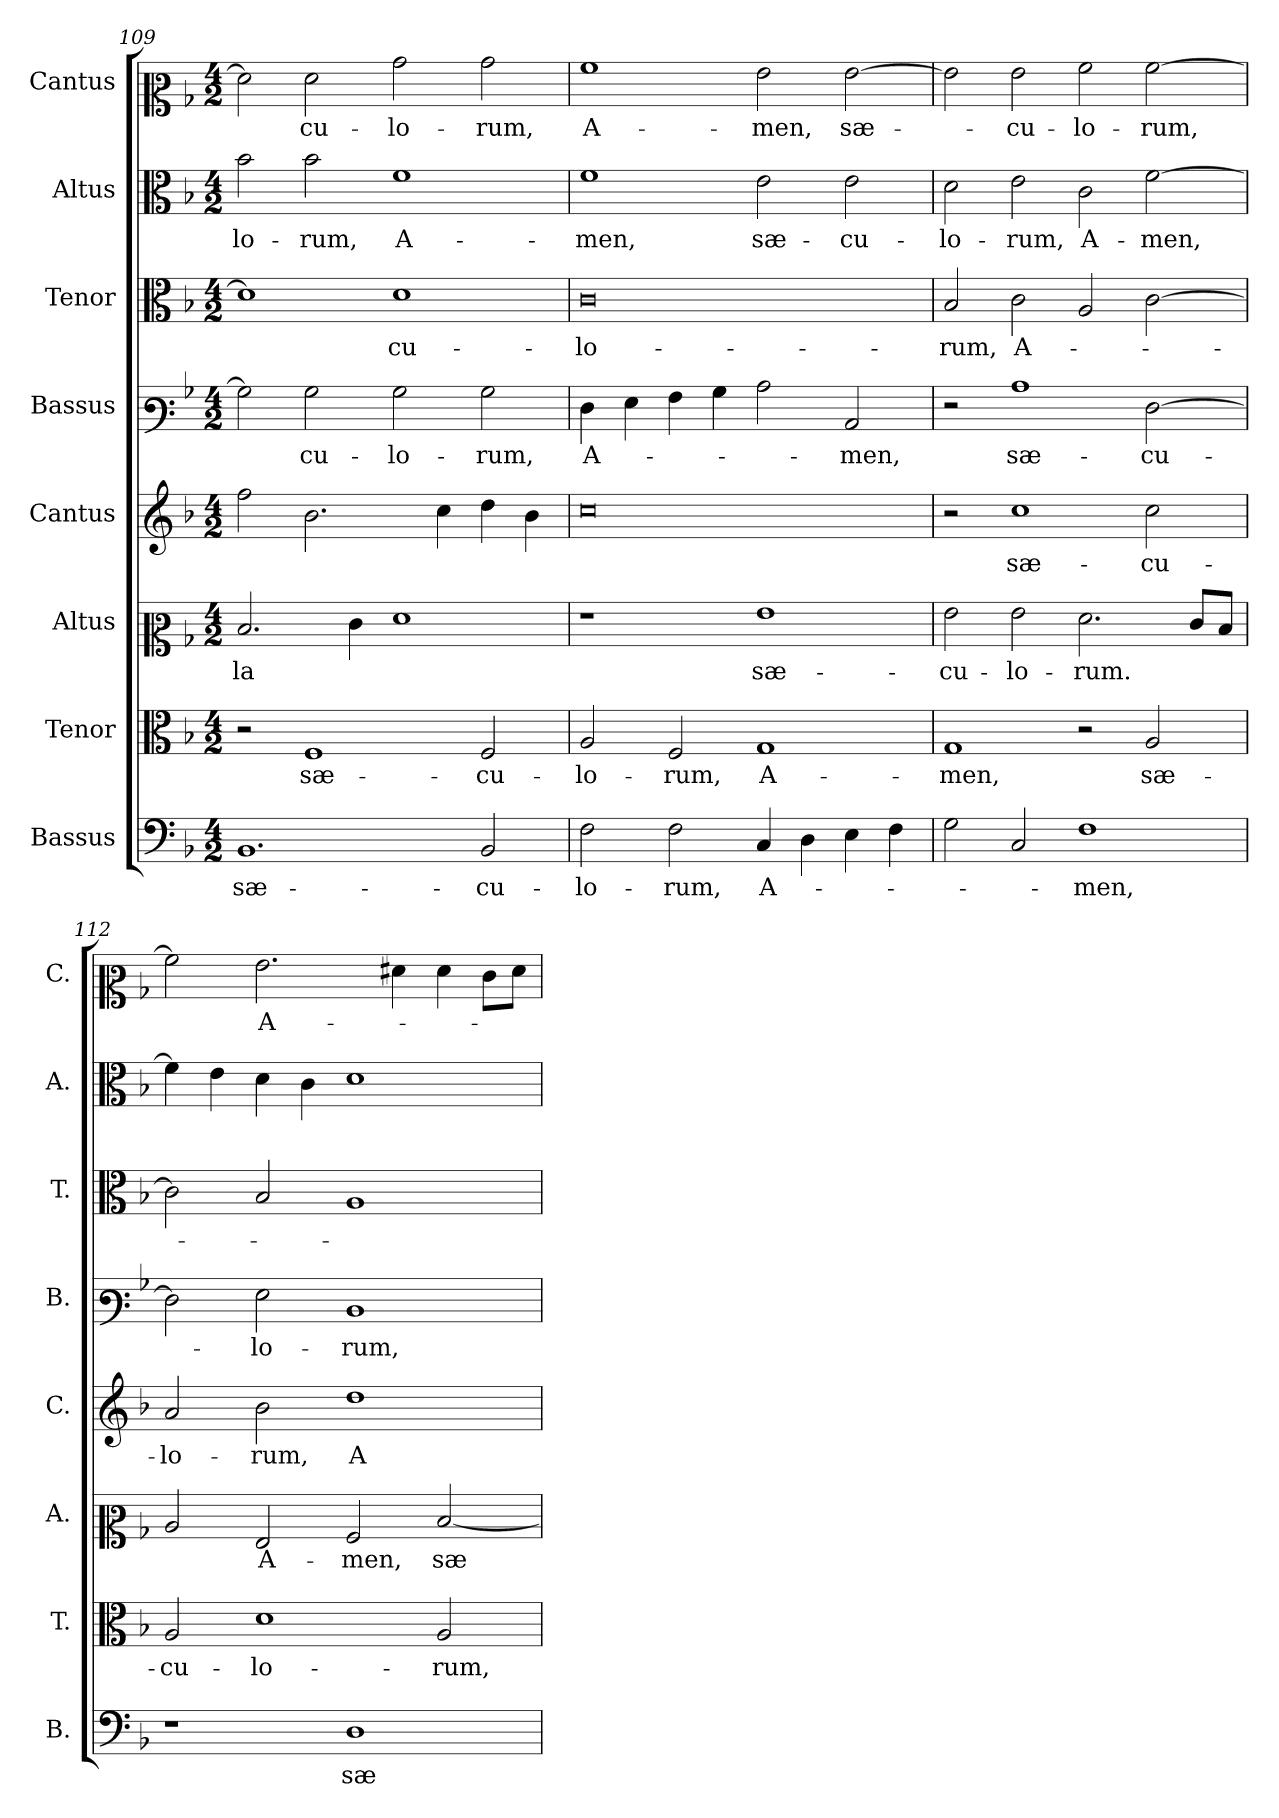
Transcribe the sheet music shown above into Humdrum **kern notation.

**kern	**text	**kern	**text	**kern	**text	**kern	**text	**kern	**text	**kern	**text	**kern	**text	**kern	**text
*part8	*part8	*part7	*part7	*part6	*part6	*part5	*part5	*part4	*part4	*part3	*part3	*part2	*part2	*part1	*part1
*staff8	*staff8	*staff7	*staff7	*staff6	*staff6	*staff5	*staff5	*staff4	*staff4	*staff3	*staff3	*staff2	*staff2	*staff1	*staff1
*I"Bassus	*	*I"Tenor	*	*I"Altus	*	*I"Cantus	*	*I"Bassus	*	*I"Tenor	*	*I"Altus	*	*I"Cantus	*
*I'B.	*	*I'T.	*	*I'A.	*	*I'C.	*	*I'B.	*	*I'T.	*	*I'A.	*	*I'C.	*
*clefF4	*	*clefC3	*	*clefC2	*	*clefG2	*	*clefF3	*	*clefC3	*	*clefC3	*	*clefC2	*
*k[b-]	*	*k[b-]	*	*k[b-]	*	*k[b-]	*	*k[b-]	*	*k[b-]	*	*k[b-]	*	*k[b-]	*
*M4/2	*	*M4/2	*	*M4/2	*	*M4/2	*	*M4/2	*	*M4/2	*	*M4/2	*	*M4/2	*
=109	=109	=109	=109	=109	=109	=109	=109	=109	=109	=109	=109	=109	=109	=109	=109
1.BB-	sæ-	2r	.	2.d/	-la	2ff\	.	2B-\]	.	1d]	.	2b-\	-lo-	2f\]	.
.	.	1F	sæ-	.	.	2.b-\	.	2B-\	-cu-	.	.	2b-\	-rum,	2f\	-cu-
.	.	.	.	4e\	.	.	.	.	.	.	.	.	.	.	.
.	.	.	.	1f	.	.	.	2B-\	-lo-	1d	-cu-	1f	A-	2b-\	-lo-
.	.	.	.	.	.	4cc\	.	.	.	.	.	.	.	.	.
2BB-/	-cu-	2F/	-cu-	.	.	4dd\	.	2B-\	-rum,	.	.	.	.	2b-\	-rum,
.	.	.	.	.	.	4b-\	.	.	.	.	.	.	.	.	.
=110	=110	=110	=110	=110	=110	=110	=110	=110	=110	=110	=110	=110	=110	=110	=110
2F\	-lo-	2A/	-lo-	1r	.	0cc	.	4F\	A-	0c	-lo-	1f	-men,	1a	A-
.	.	.	.	.	.	.	.	4G\	.	.	.	.	.	.	.
2F\	-rum,	2F/	-rum,	.	.	.	.	4A\	.	.	.	.	.	.	.
.	.	.	.	.	.	.	.	4B-\	.	.	.	.	.	.	.
4C/	A-	1G	A-	1g	sæ-	.	.	2c\	.	.	.	2e\	sæ-	2g\	-men,
4D\	.	.	.	.	.	.	.	.	.	.	.	.	.	.	.
4E\	.	.	.	.	.	.	.	2C/	-men,	.	.	2e\	-cu-	[2g\	sæ-
4F\	.	.	.	.	.	.	.	.	.	.	.	.	.	.	.
=111	=111	=111	=111	=111	=111	=111	=111	=111	=111	=111	=111	=111	=111	=111	=111
2G\	.	1G	-men,	2g\	-cu-	2r	.	2r	.	2B-/	-rum,	2d\	-lo-	2g\]	.
2C/	.	.	.	2g\	-lo-	1cc	sæ-	1c	sæ-	2c\	A-	2e\	-rum,	2g\	-cu-
1F	-men,	2r	.	2.f\	-rum.	.	.	.	.	2A/	.	2c\	A-	2a\	-lo-
.	.	2A/	sæ-	.	.	2cc\	-cu-	[2F\	-cu-	[2c\	.	[2f\	-men,	[2a\	-rum,
.	.	.	.	8e/L	.	.	.	.	.	.	.	.	.	.	.
.	.	.	.	8d/J	.	.	.	.	.	.	.	.	.	.	.
!!LO:PB:g=z
=112	=112	=112	=112	=112	=112	=112	=112	=112	=112	=112	=112	=112	=112	=112	=112
1r	.	2A/	-cu-	2c/	.	2a/	-lo-	2F\]	.	2c\]	.	4f\]	.	2a\]	.
.	.	.	.	.	.	.	.	.	.	.	.	4e\	.	.	.
.	.	1d	-lo-	2G/	A-	2b-\	-rum,	2G\	-lo-	2B-/	.	4d\	.	2.g\	A-
.	.	.	.	.	.	.	.	.	.	.	.	4c\	.	.	.
1D	sæ-	.	.	2A/	-men,	1dd	A-	1D	-rum,	1A	.	1d	.	.	.
.	.	.	.	.	.	.	.	.	.	.	.	.	.	4f#X\	.
.	.	2A/	-rum,	[2d/	sæ-	.	.	.	.	.	.	.	.	4f#\	.
.	.	.	.	.	.	.	.	.	.	.	.	.	.	8e\L	.
.	.	.	.	.	.	.	.	.	.	.	.	.	.	8f#\J	.
=	=	=	=	=	=	=	=	=	=	=	=	=	=	=	=
*-	*-	*-	*-	*-	*-	*-	*-	*-	*-	*-	*-	*-	*-	*-	*-
